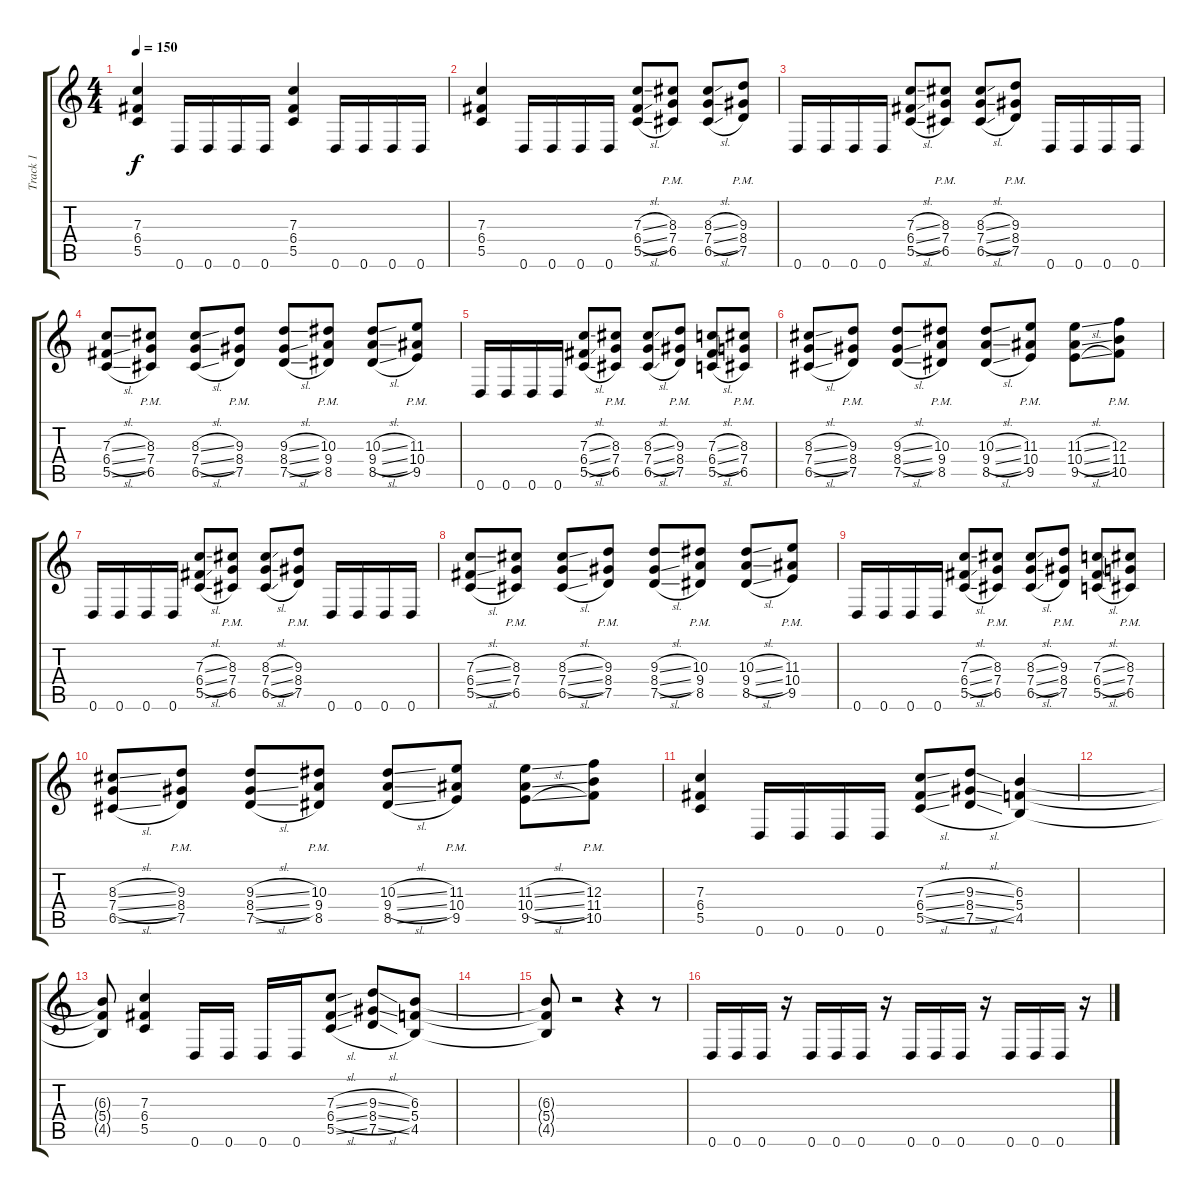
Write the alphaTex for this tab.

\track ("Track 1" "Track 1") {instrument distortionguitar}
\staff {score tabs}
\tuning (D4 A3 F3 C3 G2 D2) {hide}
\ts (4 4)
\tempo 150
\clef g2
\ks c
(7.3 6.4 5.5).4{dy f} 0.6.16 0.6.16 0.6.16 0.6.16 (7.3 6.4 5.5).4 0.6.16 0.6.16 0.6.16 0.6.16 |
(7.3 6.4 5.5).4 0.6.16 0.6.16 0.6.16 0.6.16 (7.3{sl} 6.4{sl} 5.5{sl}).8 (8.3 7.4 6.5{pm}).8 (8.3{sl} 7.4{sl} 6.5{sl}).8 (9.3 8.4 7.5{pm}).8 |
0.6.16 0.6.16 0.6.16 0.6.16 (7.3{sl} 6.4{sl} 5.5{sl}).8 (8.3 7.4 6.5{pm}).8 (8.3{sl} 7.4{sl} 6.5{sl}).8 (9.3 8.4 7.5{pm}).8 0.6.16 0.6.16 0.6.16 0.6.16 |
(7.3{sl} 6.4{sl} 5.5{sl}).8 (8.3{pm} 7.4 6.5).8 (8.3{sl} 7.4{sl} 6.5{sl}).8 (9.3 8.4{pm} 7.5).8 (9.3{sl} 8.4{sl} 7.5{sl}).8 (10.3 9.4{pm} 8.5).8 (10.3{sl} 9.4{sl} 8.5{sl}).8 (11.3 10.4{pm} 9.5).8 |
0.6.16 0.6.16 0.6.16 0.6.16 (7.3{sl} 6.4{sl} 5.5{sl}).8 (8.3 7.4 6.5{pm}).8 (8.3{sl} 7.4{sl} 6.5{sl}).8 (9.3 8.4 7.5{pm}).8 (7.3{sl} 6.4{sl} 5.5{sl}).8 (8.3{pm} 7.4 6.5).8 |
(8.3{sl} 7.4{sl} 6.5{sl}).8 (9.3 8.4{pm} 7.5).8 (9.3{sl} 8.4{sl} 7.5{sl}).8 (10.3 9.4{pm} 8.5).8 (10.3{sl} 9.4{sl} 8.5{sl}).8 (11.3 10.4{pm} 9.5).8 (11.3{sl} 10.4{sl} 9.5{sl}).8 (12.3{pm} 11.4 10.5).8 |
0.6.16 0.6.16 0.6.16 0.6.16 (7.3{sl} 6.4{sl} 5.5{sl}).8 (8.3 7.4 6.5{pm}).8 (8.3{sl} 7.4{sl} 6.5{sl}).8 (9.3 8.4 7.5{pm}).8 0.6.16 0.6.16 0.6.16 0.6.16 |
(7.3{sl} 6.4{sl} 5.5{sl}).8 (8.3{pm} 7.4 6.5).8 (8.3{sl} 7.4{sl} 6.5{sl}).8 (9.3 8.4{pm} 7.5).8 (9.3{sl} 8.4{sl} 7.5{sl}).8 (10.3 9.4{pm} 8.5).8 (10.3{sl} 9.4{sl} 8.5{sl}).8 (11.3 10.4{pm} 9.5).8 |
0.6.16 0.6.16 0.6.16 0.6.16 (7.3{sl} 6.4{sl} 5.5{sl}).8 (8.3 7.4 6.5{pm}).8 (8.3{sl} 7.4{sl} 6.5{sl}).8 (9.3 8.4 7.5{pm}).8 (7.3{sl} 6.4{sl} 5.5{sl}).8 (8.3{pm} 7.4 6.5).8 |
(8.3{sl} 7.4{sl} 6.5{sl}).8 (9.3 8.4{pm} 7.5).8 (9.3{sl} 8.4{sl} 7.5{sl}).8 (10.3 9.4{pm} 8.5).8 (10.3{sl} 9.4{sl} 8.5{sl}).8 (11.3 10.4{pm} 9.5).8 (11.3{sl} 10.4{sl} 9.5{sl}).8 (12.3{pm} 11.4 10.5).8 |
(7.3 6.4 5.5).4 0.6.16 0.6.16 0.6.16 0.6.16 (7.3{sl} 6.4{sl} 5.5{sl}).8 (9.3{sl} 8.4{sl} 7.5{sl}).8 (6.3 5.4 4.5).4 |
|
(6.3{t} 5.4{t} 4.5{t}).8 (7.3 6.4 5.5).4 0.6.16 0.6.16 0.6.16 0.6.16 (7.3{sl} 6.4{sl} 5.5{sl}).8 (9.3{sl} 8.4{sl} 7.5{sl}).8 (6.3 5.4 4.5).8 |
|
(6.3{t} 5.4{t} 4.5{t}).8 r.2 r.4 r.8 |
0.6.16 0.6.16 0.6.16 r.16 0.6.16 0.6.16 0.6.16 r.16 0.6.16 0.6.16 0.6.16 r.16 0.6.16 0.6.16 0.6.16 r.16
